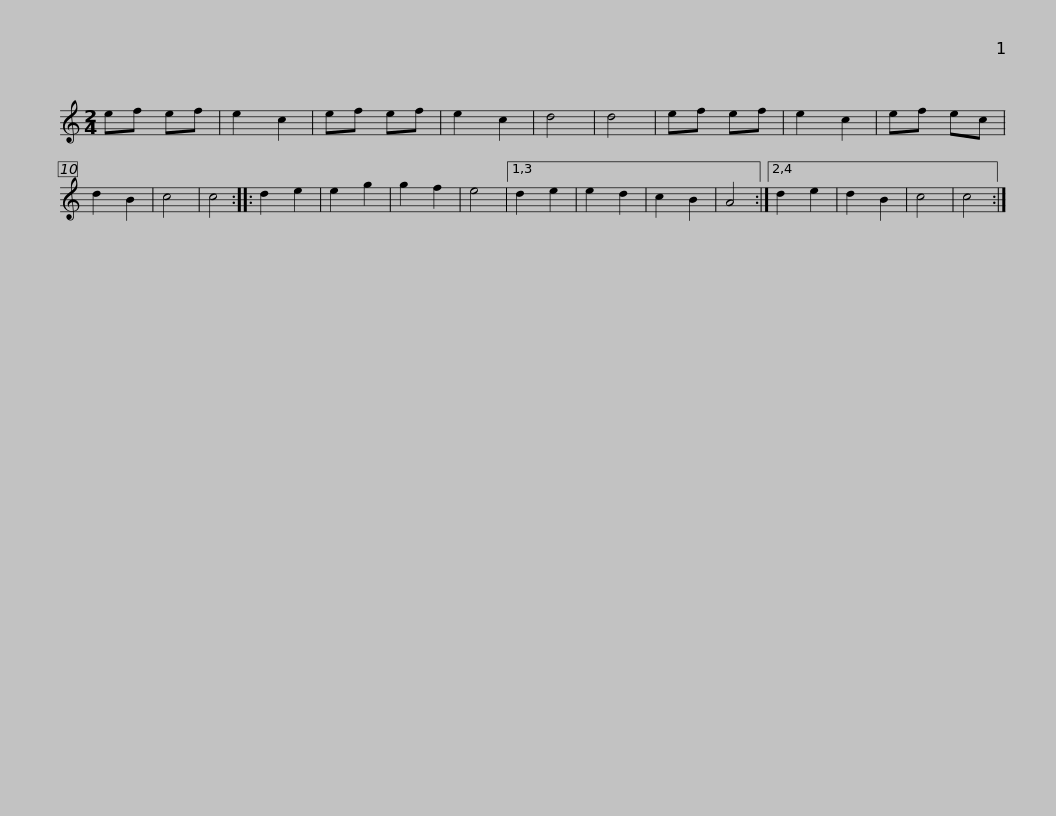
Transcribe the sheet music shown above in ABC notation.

X:1
L:1/8
M:2/4
I:linebreak $
K:C
V:1 treble
V:1
 ef ef | e2 c2 | ef ef | e2 c2 | d4 | %5
 d4 | ef ef | e2 c2 | ef ec | d2 B2 | %10
 c4 | c4 :: d2 e2 | e2 g2 | g2 f2 |$ %15
 e4 |1,3 d2 e2 | e2 d2 | c2 B2 | A4 :|2,4 %20
 d2 e2 | d2 B2 | c4 | c4 :| %24
